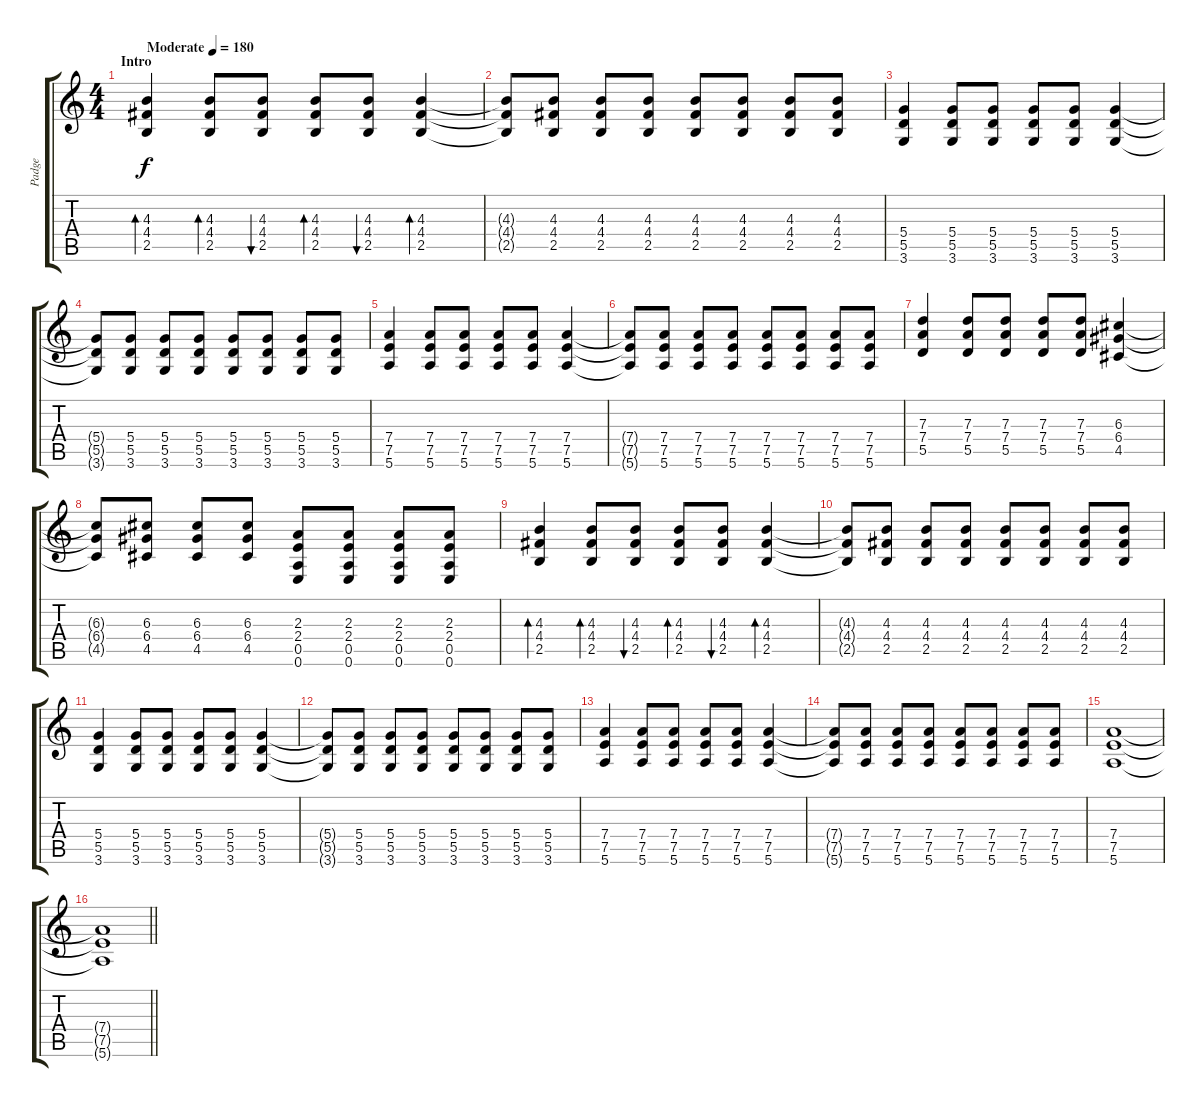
\track ("Padge" "Padge") {instrument acousticguitarsteel}
\staff {score tabs}
\tuning (E4 B3 G3 D3 A2 E2) {hide}
\ts (4 4)
\section ("" "Intro")
\tempo (180 "Moderate")
\clef g2
\ks c
(4.3 4.4 2.5).4{bd 120 dy f instrument acousticguitarsteel} (4.3 4.4 2.5).8{bd 30} (4.3 4.4 2.5).8{bu 30} (4.3 4.4 2.5).8{bd 30} (4.3 4.4 2.5).8{bu 30} (4.3 4.4 2.5).4{bd 30} |
(4.3{t} 4.4{t} 2.5{t}).8 (4.3 4.4 2.5).8 (4.3 4.4 2.5).8 (4.3 4.4 2.5).8 (4.3 4.4 2.5).8 (4.3 4.4 2.5).8 (4.3 4.4 2.5).8 (4.3 4.4 2.5).8 |
(5.4 5.5 3.6).4 (5.4 5.5 3.6).8 (5.4 5.5 3.6).8 (5.4 5.5 3.6).8 (5.4 5.5 3.6).8 (5.4 5.5 3.6).4 |
(5.4{t} 5.5{t} 3.6{t}).8 (5.4 5.5 3.6).8 (5.4 5.5 3.6).8 (5.4 5.5 3.6).8 (5.4 5.5 3.6).8 (5.4 5.5 3.6).8 (5.4 5.5 3.6).8 (5.4 5.5 3.6).8 |
(7.4 7.5 5.6).4 (7.4 7.5 5.6).8 (7.4 7.5 5.6).8 (7.4 7.5 5.6).8 (7.4 7.5 5.6).8 (7.4 7.5 5.6).4 |
(7.4{t} 7.5{t} 5.6{t}).8 (7.4 7.5 5.6).8 (7.4 7.5 5.6).8 (7.4 7.5 5.6).8 (7.4 7.5 5.6).8 (7.4 7.5 5.6).8 (7.4 7.5 5.6).8 (7.4 7.5 5.6).8 |
(7.3 7.4 5.5).4 (7.3 7.4 5.5).8 (7.3 7.4 5.5).8 (7.3 7.4 5.5).8 (7.3 7.4 5.5).8 (6.3 6.4 4.5).4 |
(6.3{t} 6.4{t} 4.5{t}).8 (6.3 6.4 4.5).8 (6.3 6.4 4.5).8 (6.3 6.4 4.5).8 (2.3 2.4 0.5 0.6).8 (2.3 2.4 0.5 0.6).8 (2.3 2.4 0.5 0.6).8 (2.3 2.4 0.5 0.6).8 |
(4.3 4.4 2.5).4{bd 120} (4.3 4.4 2.5).8{bd 30} (4.3 4.4 2.5).8{bu 30} (4.3 4.4 2.5).8{bd 30} (4.3 4.4 2.5).8{bu 30} (4.3 4.4 2.5).4{bd 30} |
(4.3{t} 4.4{t} 2.5{t}).8 (4.3 4.4 2.5).8 (4.3 4.4 2.5).8 (4.3 4.4 2.5).8 (4.3 4.4 2.5).8 (4.3 4.4 2.5).8 (4.3 4.4 2.5).8 (4.3 4.4 2.5).8 |
(5.4 5.5 3.6).4 (5.4 5.5 3.6).8 (5.4 5.5 3.6).8 (5.4 5.5 3.6).8 (5.4 5.5 3.6).8 (5.4 5.5 3.6).4 |
(5.4{t} 5.5{t} 3.6{t}).8 (5.4 5.5 3.6).8 (5.4 5.5 3.6).8 (5.4 5.5 3.6).8 (5.4 5.5 3.6).8 (5.4 5.5 3.6).8 (5.4 5.5 3.6).8 (5.4 5.5 3.6).8 |
(7.4 7.5 5.6).4 (7.4 7.5 5.6).8 (7.4 7.5 5.6).8 (7.4 7.5 5.6).8 (7.4 7.5 5.6).8 (7.4 7.5 5.6).4 |
(7.4{t} 7.5{t} 5.6{t}).8 (7.4 7.5 5.6).8 (7.4 7.5 5.6).8 (7.4 7.5 5.6).8 (7.4 7.5 5.6).8 (7.4 7.5 5.6).8 (7.4 7.5 5.6).8 (7.4 7.5 5.6).8 |
(7.4 7.5 5.6).1 |
\barLineRight lightlight
(7.4{t} 7.5{t} 5.6{t}).1
